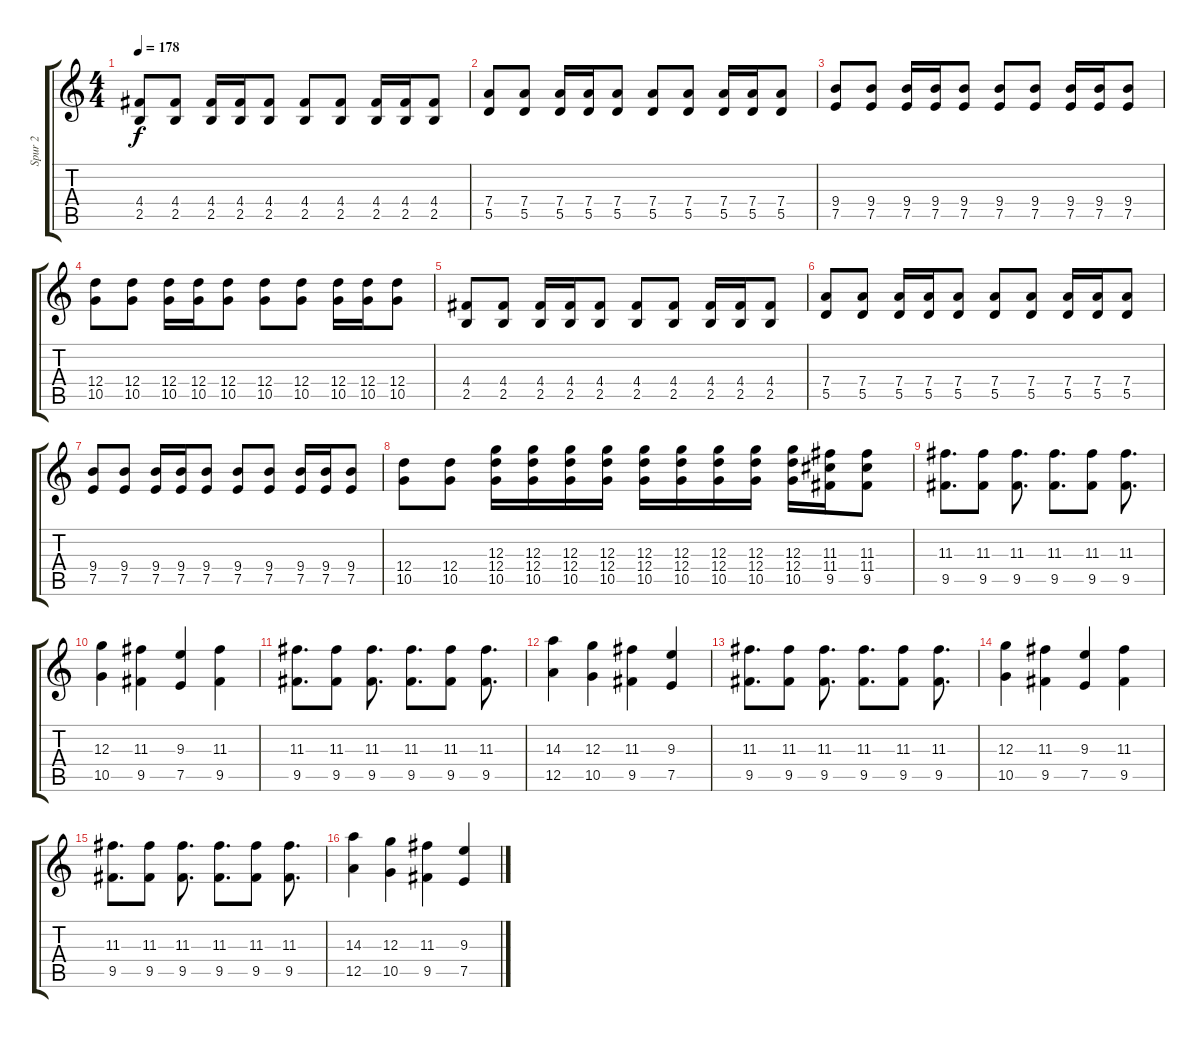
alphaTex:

\track ("Spur 2" "Spur 2") {instrument overdrivenguitar}
\staff {score tabs}
\tuning (E4 B3 G3 D3 A2 E2) {hide}
\ts (4 4)
\tempo 178
\clef g2
\ks c
(4.4 2.5).8{dy f} (4.4 2.5).8 (4.4 2.5).16 (4.4 2.5).16 (4.4 2.5).8 (4.4 2.5).8 (4.4 2.5).8 (4.4 2.5).16 (4.4 2.5).16 (4.4 2.5).8 |
(7.4 5.5).8 (7.4 5.5).8 (7.4 5.5).16 (7.4 5.5).16 (7.4 5.5).8 (7.4 5.5).8 (7.4 5.5).8 (7.4 5.5).16 (7.4 5.5).16 (7.4 5.5).8 |
(9.4 7.5).8 (9.4 7.5).8 (9.4 7.5).16 (9.4 7.5).16 (9.4 7.5).8 (9.4 7.5).8 (9.4 7.5).8 (9.4 7.5).16 (9.4 7.5).16 (9.4 7.5).8 |
(12.4 10.5).8 (12.4 10.5).8 (12.4 10.5).16 (12.4 10.5).16 (12.4 10.5).8 (12.4 10.5).8 (12.4 10.5).8 (12.4 10.5).16 (12.4 10.5).16 (12.4 10.5).8 |
(4.4 2.5).8 (4.4 2.5).8 (4.4 2.5).16 (4.4 2.5).16 (4.4 2.5).8 (4.4 2.5).8 (4.4 2.5).8 (4.4 2.5).16 (4.4 2.5).16 (4.4 2.5).8 |
(7.4 5.5).8 (7.4 5.5).8 (7.4 5.5).16 (7.4 5.5).16 (7.4 5.5).8 (7.4 5.5).8 (7.4 5.5).8 (7.4 5.5).16 (7.4 5.5).16 (7.4 5.5).8 |
(9.4 7.5).8 (9.4 7.5).8 (9.4 7.5).16 (9.4 7.5).16 (9.4 7.5).8 (9.4 7.5).8 (9.4 7.5).8 (9.4 7.5).16 (9.4 7.5).16 (9.4 7.5).8 |
(12.4 10.5).8 (12.4 10.5).8 (12.3 12.4 10.5).16 (12.3 12.4 10.5).16 (12.3 12.4 10.5).16 (12.3 12.4 10.5).16 (12.3 12.4 10.5).16 (12.3 12.4 10.5).16 (12.3 12.4 10.5).16 (12.3 12.4 10.5).16 (12.3 12.4 10.5).16 (11.3 11.4 9.5).16 (11.3 11.4 9.5).8 |
(11.3 9.5).8{d} (11.3 9.5).8 (11.3 9.5).8{d} (11.3 9.5).8{d} (11.3 9.5).8 (11.3 9.5).8{d} |
(12.3 10.5).4 (11.3 9.5).4 (9.3 7.5).4 (11.3 9.5).4 |
(11.3 9.5).8{d} (11.3 9.5).8 (11.3 9.5).8{d} (11.3 9.5).8{d} (11.3 9.5).8 (11.3 9.5).8{d} |
(14.3 12.5).4 (12.3 10.5).4 (11.3 9.5).4 (9.3 7.5).4 |
(11.3 9.5).8{d} (11.3 9.5).8 (11.3 9.5).8{d} (11.3 9.5).8{d} (11.3 9.5).8 (11.3 9.5).8{d} |
(12.3 10.5).4 (11.3 9.5).4 (9.3 7.5).4 (11.3 9.5).4 |
(11.3 9.5).8{d} (11.3 9.5).8 (11.3 9.5).8{d} (11.3 9.5).8{d} (11.3 9.5).8 (11.3 9.5).8{d} |
(14.3 12.5).4 (12.3 10.5).4 (11.3 9.5).4 (9.3 7.5).4
